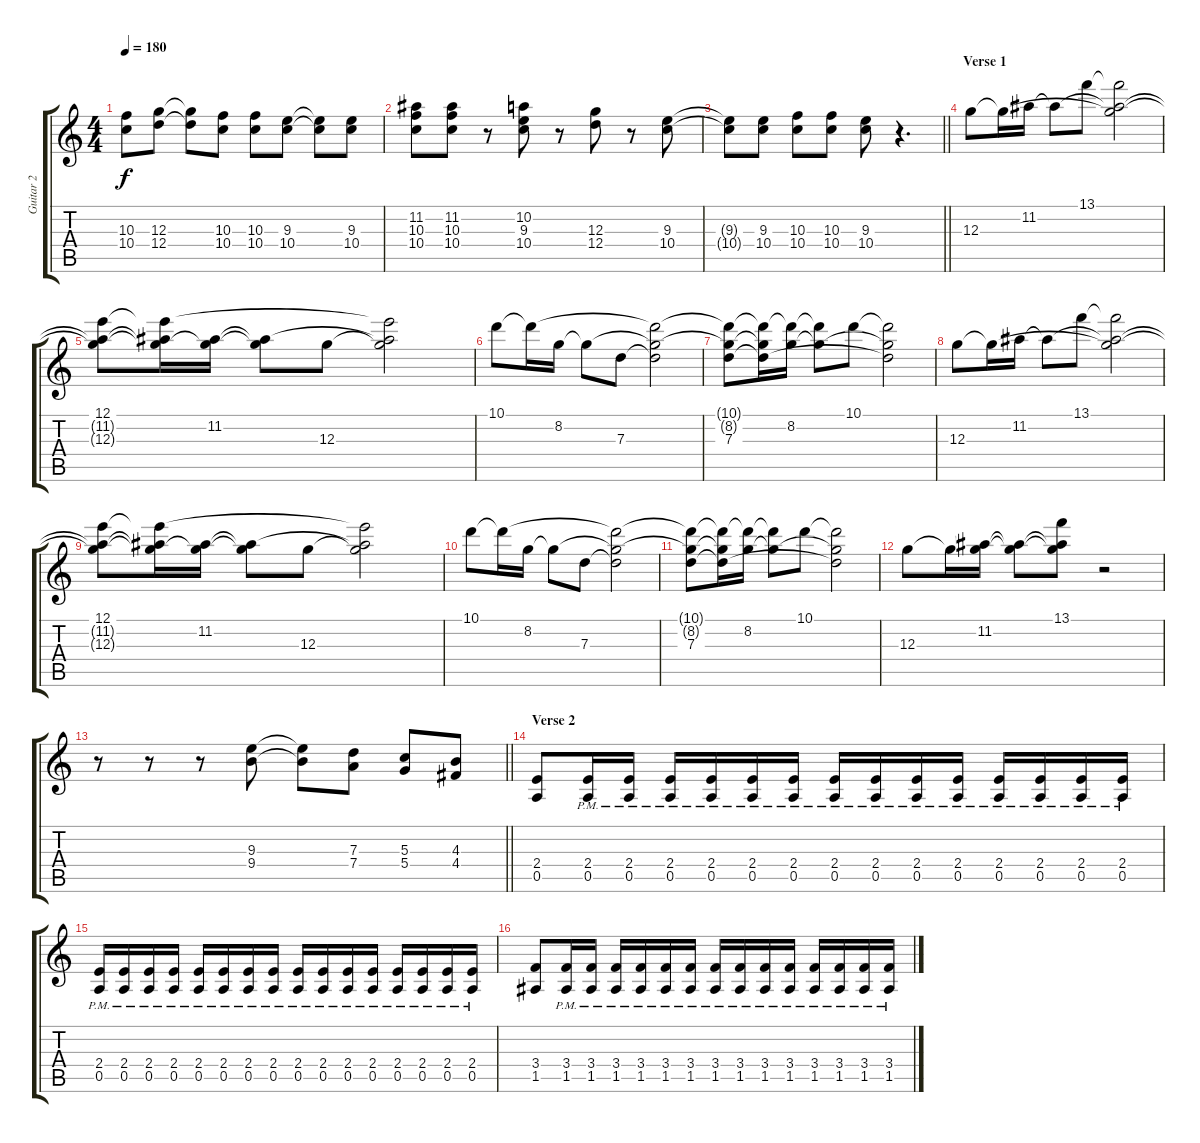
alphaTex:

\track ("Guitar 2" "Guitar 2") {instrument overdrivenguitar}
\staff {score tabs}
\tuning (E4 B3 G3 D3 A2 E2) {hide}
\ts (4 4)
\tempo 180
\clef g2
\ks c
(10.3 10.4).8{dy f} (12.3 12.4).8 (12.3{t} 12.4{t}).8 (10.3 10.4).8 (10.3 10.4).8 (9.3 10.4).8 (9.3{t} 10.4{t}).8 (9.3 10.4).8 |
(11.2 10.3 10.4).8 (11.2 10.3 10.4).8 r.8 (10.2 9.3 10.4).8 r.8 (12.3 12.4).8 r.8 (9.3 10.4).8 |
\barLineRight lightlight
(9.3{t} 10.4{t}).8 (9.3 10.4).8 (10.3 10.4).8 (10.3 10.4).8 (9.3 10.4).8 r.4{d} |
\section ("" "Verse 1")
12.3.8 12.3{t}.16 11.2.16 11.2{t}.8 13.1.8 (13.1{t} 11.2{t} 12.3{t}).2 |
(12.1 11.2{t} 12.3{t}).8 (12.1{t} 11.2{t} 12.3{t}).16 (11.2 12.3{t}).16 (11.2{t} 12.3{t}).8 12.3.8 (12.1{t} 11.2{t} 12.3{t}).2 |
10.1.8 10.1{t}.16 8.2.16 8.2{t}.8 7.3.8 (10.1{t} 8.2{t} 7.3{t}).2 |
(10.1{t} 8.2{t} 7.3).8 (10.1{t} 8.2{t} 7.3{t}).16 (10.1{t} 8.2).16 (10.1{t} 8.2{t}).8 10.1.8 (10.1{t} 8.2{t} 7.3{t}).2 |
12.3.8 12.3{t}.16 11.2.16 11.2{t}.8 13.1.8 (13.1{t} 11.2{t} 12.3{t}).2 |
(12.1 11.2{t} 12.3{t}).8 (12.1{t} 11.2{t} 12.3{t}).16 (11.2 12.3{t}).16 (11.2{t} 12.3{t}).8 12.3.8 (12.1{t} 11.2{t} 12.3{t}).2 |
10.1.8 10.1{t}.16 8.2.16 8.2{t}.8 7.3.8 (10.1{t} 8.2{t} 7.3{t}).2 |
(10.1{t} 8.2{t} 7.3).8 (10.1{t} 8.2{t} 7.3{t}).16 (10.1{t} 8.2).16 (10.1{t} 8.2{t}).8 10.1.8 (10.1{t} 8.2{t} 7.3{t}).2 |
12.3.8 12.3{t}.16 (11.2 12.3{t}).16 (11.2{t} 12.3{t}).8 (13.1 11.2{t} 12.3{t}).8 r.2 |
\barLineRight lightlight
r.8 r.8 r.8 (9.3 9.4).8 (9.3{t} 9.4{t}).8 (7.3 7.4).8 (5.3 5.4).8 (4.3 4.4).8 |
\section ("" "Verse 2")
(2.4 0.5).8 (2.4{pm} 0.5{pm}).16 (2.4{pm} 0.5{pm}).16 (2.4{pm} 0.5{pm}).16 (2.4{pm} 0.5{pm}).16 (2.4{pm} 0.5{pm}).16 (2.4{pm} 0.5{pm}).16 (2.4{pm} 0.5{pm}).16 (2.4{pm} 0.5{pm}).16 (2.4{pm} 0.5{pm}).16 (2.4{pm} 0.5{pm}).16 (2.4{pm} 0.5{pm}).16 (2.4{pm} 0.5{pm}).16 (2.4{pm} 0.5{pm}).16 (2.4{pm} 0.5{pm}).16 |
(2.4{pm} 0.5{pm}).16 (2.4{pm} 0.5{pm}).16 (2.4{pm} 0.5{pm}).16 (2.4{pm} 0.5{pm}).16 (2.4{pm} 0.5{pm}).16 (2.4{pm} 0.5{pm}).16 (2.4{pm} 0.5{pm}).16 (2.4{pm} 0.5{pm}).16 (2.4{pm} 0.5{pm}).16 (2.4{pm} 0.5{pm}).16 (2.4{pm} 0.5{pm}).16 (2.4{pm} 0.5{pm}).16 (2.4{pm} 0.5{pm}).16 (2.4{pm} 0.5{pm}).16 (2.4{pm} 0.5{pm}).16 (2.4{pm} 0.5{pm}).16 |
(3.4 1.5).8 (3.4{pm} 1.5{pm}).16 (3.4{pm} 1.5{pm}).16 (3.4{pm} 1.5{pm}).16 (3.4{pm} 1.5{pm}).16 (3.4{pm} 1.5{pm}).16 (3.4{pm} 1.5{pm}).16 (3.4{pm} 1.5{pm}).16 (3.4{pm} 1.5{pm}).16 (3.4{pm} 1.5{pm}).16 (3.4{pm} 1.5{pm}).16 (3.4{pm} 1.5{pm}).16 (3.4{pm} 1.5{pm}).16 (3.4{pm} 1.5{pm}).16 (3.4{pm} 1.5{pm}).16
